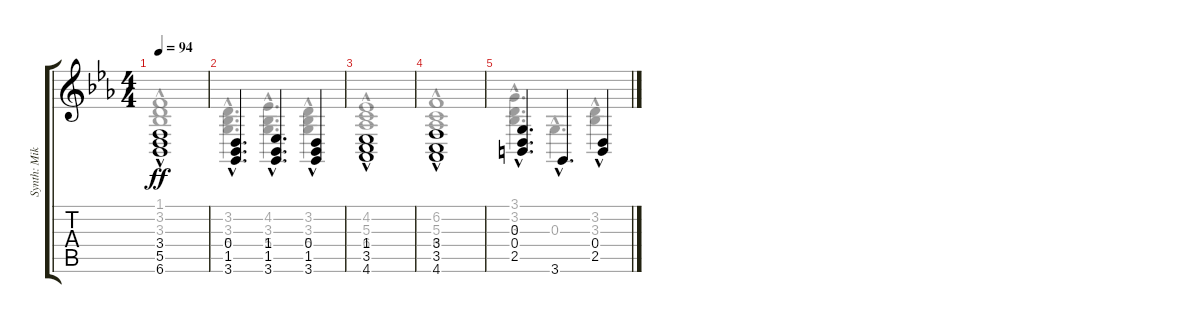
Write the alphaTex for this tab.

\track ("Synth: Mike" "Synth: Mik") {instrument synthstrings1}
\staff {score tabs}
\tuning (E4 B3 G3 D3 A2 E2) {hide}
\voice
\ts (4 4)
\tempo 94
\clef g2
\ks eb
(3.4{hac} 5.5{hac} 6.6{hac}).1{dy ff} |
(0.4{hac} 1.5{hac} 3.6{hac}).4{d} (1.4{hac} 1.5{hac} 3.6{hac}).4{d} (0.4{hac} 1.5{hac} 3.6{hac}).4 |
(1.4{hac} 3.5{hac} 4.6{hac}).1 |
(3.4{hac} 3.5{hac} 4.6{hac}).1 |
(0.3{hac} 0.4{hac} 2.5{hac}).4{d} 3.6{hac}.4{d} (0.4{hac} 2.5{hac}).4
\voice
\clef g2
\ottava regular
\simile none
\ks eb
(1.1{hac} 3.2{hac} 3.3{hac}).1{dy ff} |
(3.2{hac} 3.3{hac} 5.4{hac}).4{d} (4.2{hac} 3.3{hac} 5.4{hac}).4{d} (3.2{hac} 3.3{hac} 5.4{hac}).4 |
(4.2{hac} 5.3{hac} 6.4{hac}).1 |
(6.2{hac} 5.3{hac} 6.4{hac}).1 |
(3.1{hac} 3.2{hac} 3.3{hac}).4{d} 0.3{hac}.4{d} (3.2{hac} 3.3{hac}).4
